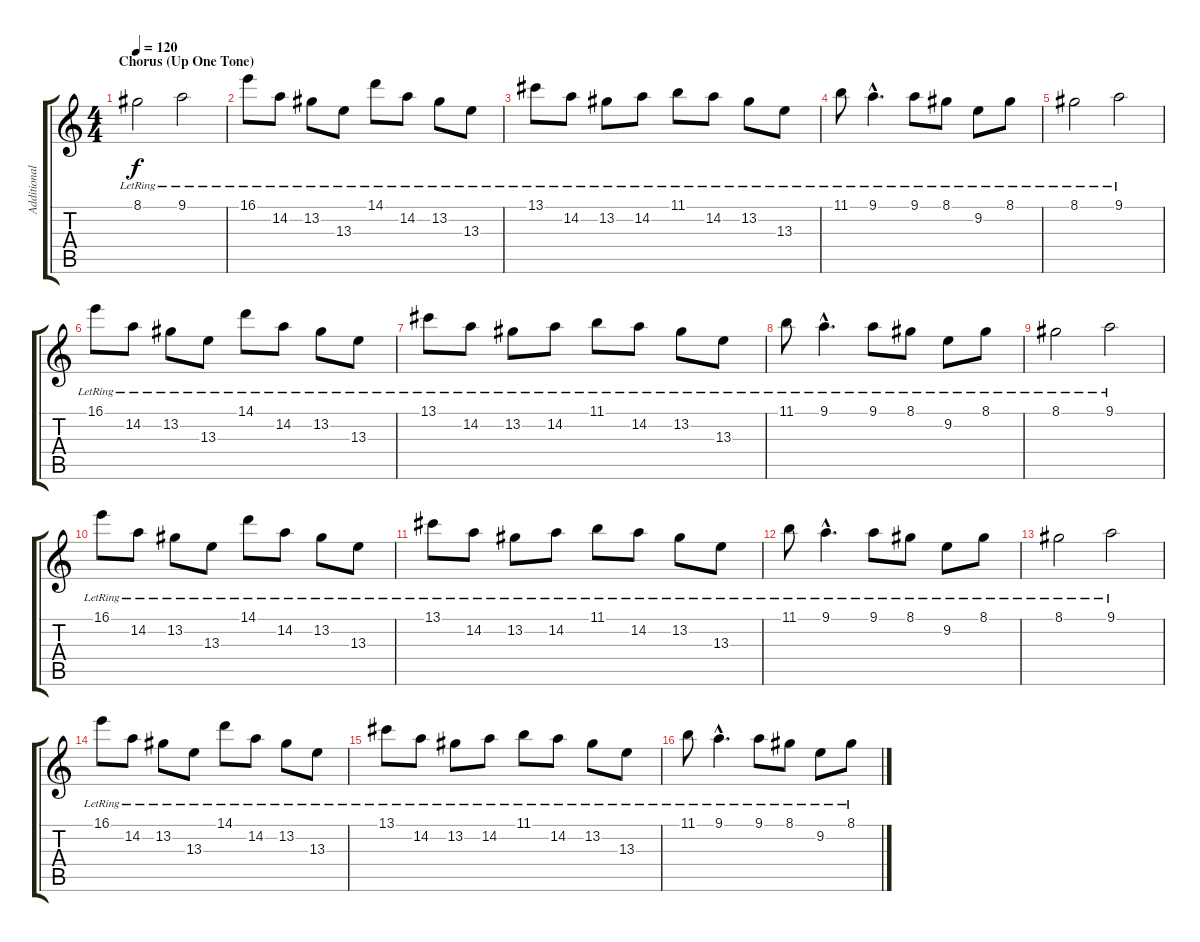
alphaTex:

\track ("Additional Guitar" "Additional") {instrument electricguitarjazz}
\staff {score tabs}
\tuning (C4 G3 Eb3 Bb2 F2 C2) {hide}
\ts (4 4)
\section ("" "Chorus (Up One Tone)")
\tempo 120
\clef g2
\ks c
8.1{lr}.2{dy f} 9.1{lr}.2 |
16.1{lr}.8 14.2{lr}.8 13.2{lr}.8 13.3{lr}.8 14.1{lr}.8 14.2{lr}.8 13.2{lr}.8 13.3{lr}.8 |
13.1{lr}.8 14.2{lr}.8 13.2{lr}.8 14.2{lr}.8 11.1{lr}.8 14.2{lr}.8 13.2{lr}.8 13.3{lr}.8 |
11.1{lr}.8 9.1{hac lr}.4{d} 9.1{lr}.8 8.1{lr}.8 9.2{lr}.8 8.1{lr}.8 |
8.1{lr}.2 9.1{lr}.2 |
16.1{lr}.8 14.2{lr}.8 13.2{lr}.8 13.3{lr}.8 14.1{lr}.8 14.2{lr}.8 13.2{lr}.8 13.3{lr}.8 |
13.1{lr}.8 14.2{lr}.8 13.2{lr}.8 14.2{lr}.8 11.1{lr}.8 14.2{lr}.8 13.2{lr}.8 13.3{lr}.8 |
11.1{lr}.8 9.1{hac lr}.4{d} 9.1{lr}.8 8.1{lr}.8 9.2{lr}.8 8.1{lr}.8 |
8.1{lr}.2 9.1{lr}.2 |
16.1{lr}.8 14.2{lr}.8 13.2{lr}.8 13.3{lr}.8 14.1{lr}.8 14.2{lr}.8 13.2{lr}.8 13.3{lr}.8 |
13.1{lr}.8 14.2{lr}.8 13.2{lr}.8 14.2{lr}.8 11.1{lr}.8 14.2{lr}.8 13.2{lr}.8 13.3{lr}.8 |
11.1{lr}.8 9.1{hac lr}.4{d} 9.1{lr}.8 8.1{lr}.8 9.2{lr}.8 8.1{lr}.8 |
8.1{lr}.2 9.1{lr}.2 |
16.1{lr}.8 14.2{lr}.8 13.2{lr}.8 13.3{lr}.8 14.1{lr}.8 14.2{lr}.8 13.2{lr}.8 13.3{lr}.8 |
13.1{lr}.8 14.2{lr}.8 13.2{lr}.8 14.2{lr}.8 11.1{lr}.8 14.2{lr}.8 13.2{lr}.8 13.3{lr}.8 |
11.1{lr}.8 9.1{hac lr}.4{d} 9.1{lr}.8 8.1{lr}.8 9.2{lr}.8 8.1{lr}.8
